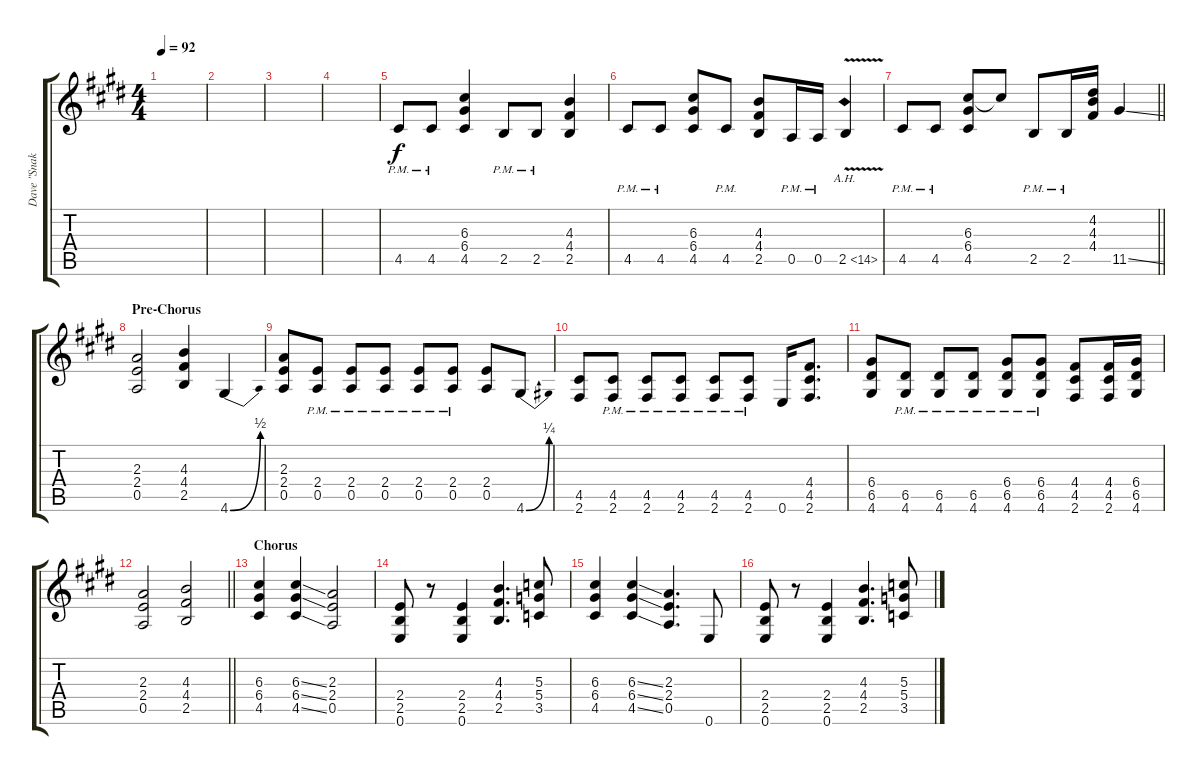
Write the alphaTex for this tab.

\track ("Dave \"Snake\" Sabo" "Dave \"Snak") {instrument distortionguitar}
\staff {score tabs}
\tuning (E4 B3 G3 D3 A2 E2) {hide}
\ts (4 4)
\tempo 92
\clef g2
\ks e
|
|
|
|
4.5{pm}.8 4.5{pm}.8 (6.3 6.4 4.5).4 2.5{pm}.8 2.5{pm}.8 (4.3 4.4 2.5).4 |
4.5{pm}.8 4.5{pm}.8 (6.3 6.4 4.5).8 4.5{pm}.8 (4.3 4.4 2.5).8 0.5{pm}.16 0.5{pm}.16 2.5{ah 12 v}.4 |
\barLineRight lightlight
4.5{pm}.8 4.5{pm}.8 (6.3 6.4 4.5).8 6.3{t}.8 2.5{pm}.8 2.5{pm}.16 (4.2 4.3 4.4).16 11.5{ss}.4 |
\section ("" "Pre-Chorus")
(2.3 2.4 0.5).2 (4.3 4.4 2.5).4 4.6{be (bend 0 0 60 2)}.4 |
(2.3 2.4 0.5).8 (2.4{pm} 0.5{pm}).8 (2.4{pm} 0.5{pm}).8 (2.4{pm} 0.5{pm}).8 (2.4{pm} 0.5{pm}).8 (2.4{pm} 0.5{pm}).8 (2.4 0.5).8 4.6{be (bend 0 0 60 1)}.8 |
(4.5 2.6).8 (4.5{pm} 2.6{pm}).8 (4.5{pm} 2.6{pm}).8 (4.5{pm} 2.6{pm}).8 (4.5{pm} 2.6{pm}).8 (4.5{pm} 2.6{pm}).8 0.6.16 (4.4 4.5 2.6).8{d} |
(6.4 6.5 4.6).8 (6.5{pm} 4.6{pm}).8 (6.5{pm} 4.6{pm}).8 (6.5{pm} 4.6{pm}).8 (6.4{pm} 6.5{pm} 4.6{pm}).8 (6.4{pm} 6.5{pm} 4.6{pm}).8 (4.4 4.5 2.6).8 (4.4 4.5 2.6).16 (6.4 6.5 4.6).16 |
\barLineRight lightlight
(2.3 2.4 0.5).2 (4.3 4.4 2.5).2 |
\section ("" "Chorus")
(6.3 6.4 4.5).4 (6.3{ss} 6.4{ss} 4.5{ss}).4 (2.3 2.4 0.5).2 |
(2.4 2.5 0.6).8 r.8 (2.4 2.5 0.6).4 (4.3 4.4 2.5).4{d} (5.3 5.4 3.5).8 |
(6.3 6.4 4.5).4 (6.3{ss} 6.4{ss} 4.5{ss}).4 (2.3 2.4 0.5).4{d} 0.6.8 |
(2.4 2.5 0.6).8 r.8 (2.4 2.5 0.6).4 (4.3 4.4 2.5).4{d} (5.3 5.4 3.5).8
